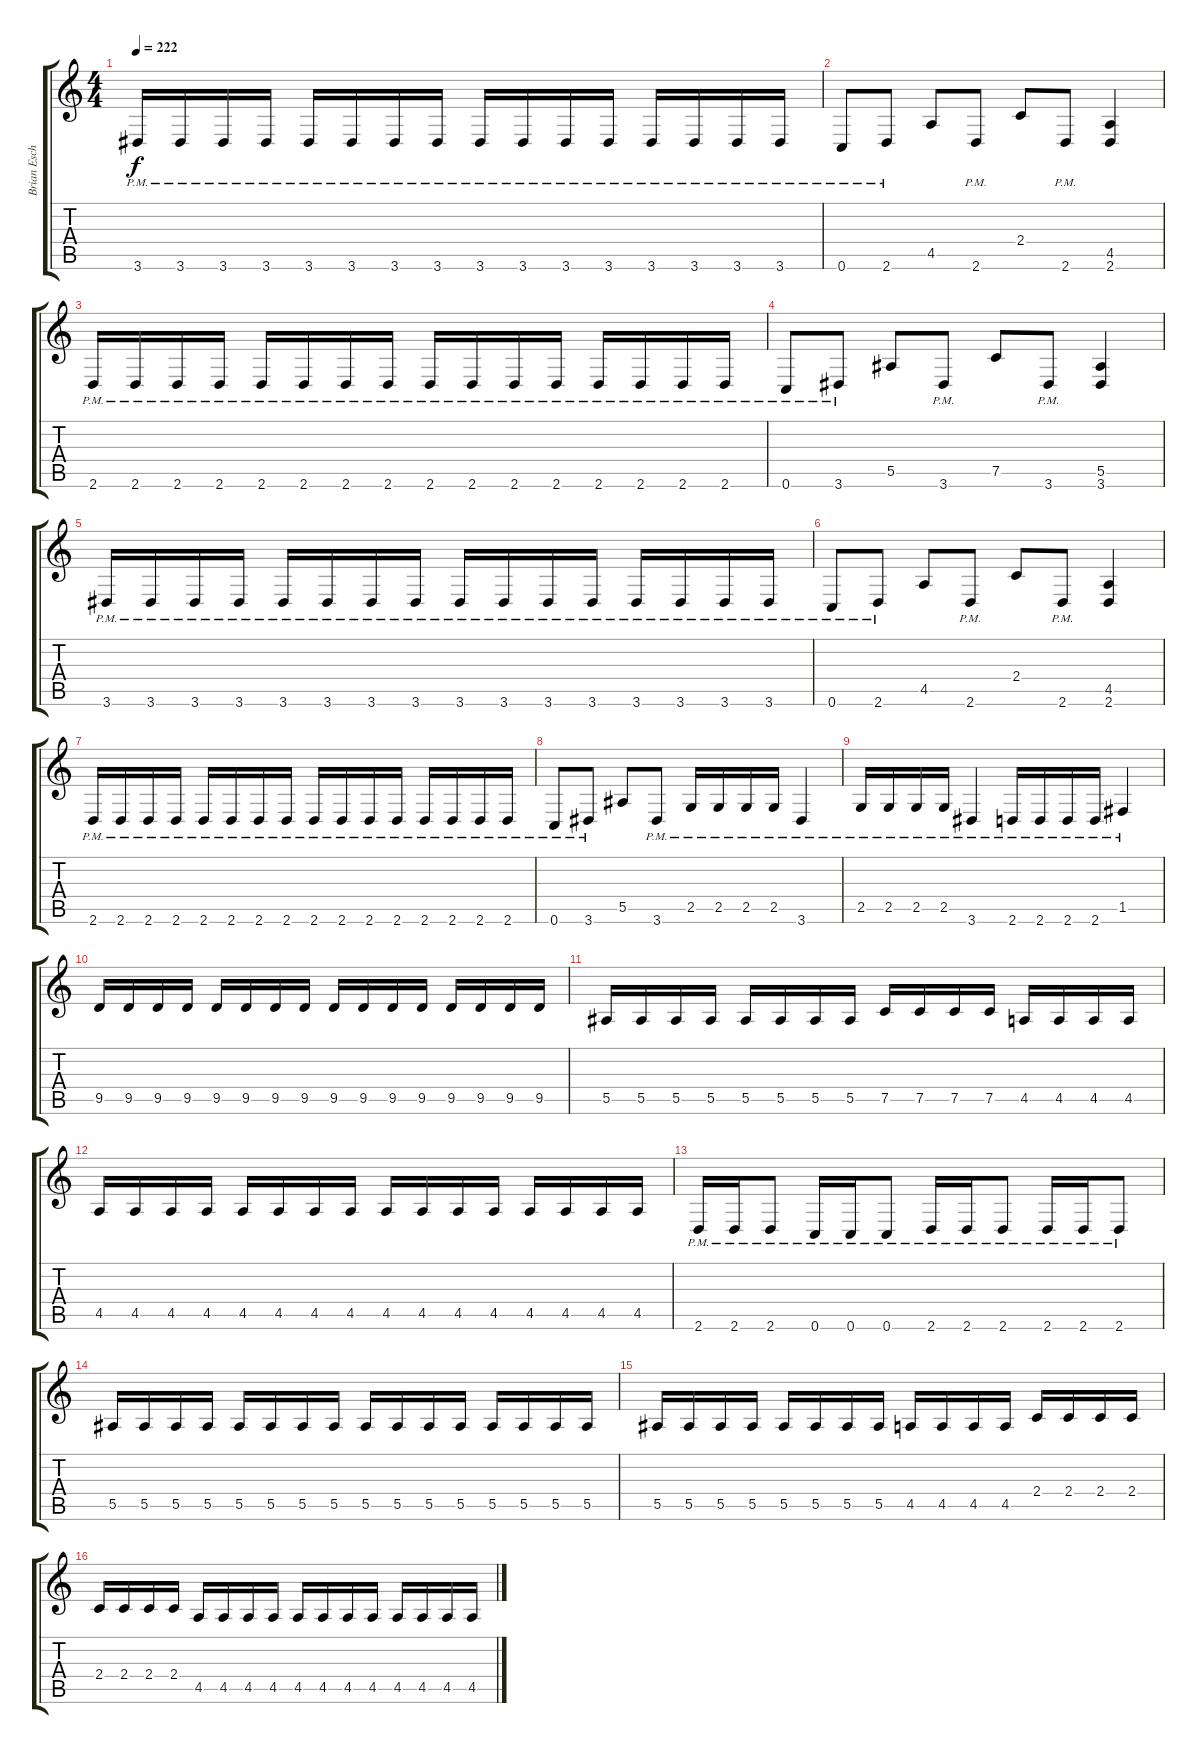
\track ("Brian Eschbach" "Brian Esch") {instrument distortionguitar bank 255}
\staff {score tabs}
\tuning (C4 G3 Eb3 Bb2 F2 C2) {hide}
\ts (4 4)
\tempo 222
\clef g2
\ks c
3.6{pm}.16{dy f} 3.6{pm}.16 3.6{pm}.16 3.6{pm}.16 3.6{pm}.16 3.6{pm}.16 3.6{pm}.16 3.6{pm}.16 3.6{pm}.16 3.6{pm}.16 3.6{pm}.16 3.6{pm}.16 3.6{pm}.16 3.6{pm}.16 3.6{pm}.16 3.6{pm}.16 |
0.6{pm}.8 2.6{pm}.8 4.5.8 2.6{pm}.8 2.4.8 2.6{pm}.8 (4.5 2.6).4 |
2.6{pm}.16 2.6{pm}.16 2.6{pm}.16 2.6{pm}.16 2.6{pm}.16 2.6{pm}.16 2.6{pm}.16 2.6{pm}.16 2.6{pm}.16 2.6{pm}.16 2.6{pm}.16 2.6{pm}.16 2.6{pm}.16 2.6{pm}.16 2.6{pm}.16 2.6{pm}.16 |
0.6{pm}.8 3.6{pm}.8 5.5.8 3.6{pm}.8 7.5.8 3.6{pm}.8 (5.5 3.6).4 |
3.6{pm}.16 3.6{pm}.16 3.6{pm}.16 3.6{pm}.16 3.6{pm}.16 3.6{pm}.16 3.6{pm}.16 3.6{pm}.16 3.6{pm}.16 3.6{pm}.16 3.6{pm}.16 3.6{pm}.16 3.6{pm}.16 3.6{pm}.16 3.6{pm}.16 3.6{pm}.16 |
0.6{pm}.8 2.6{pm}.8 4.5.8 2.6{pm}.8 2.4.8 2.6{pm}.8 (4.5 2.6).4 |
2.6{pm}.16 2.6{pm}.16 2.6{pm}.16 2.6{pm}.16 2.6{pm}.16 2.6{pm}.16 2.6{pm}.16 2.6{pm}.16 2.6{pm}.16 2.6{pm}.16 2.6{pm}.16 2.6{pm}.16 2.6{pm}.16 2.6{pm}.16 2.6{pm}.16 2.6{pm}.16 |
0.6{pm}.8 3.6{pm}.8 5.5.8 3.6{pm}.8 2.5{pm}.16 2.5{pm}.16 2.5{pm}.16 2.5{pm}.16 3.6{pm}.4 |
2.5{pm}.16 2.5{pm}.16 2.5{pm}.16 2.5{pm}.16 3.6{pm}.4 2.6{pm}.16 2.6{pm}.16 2.6{pm}.16 2.6{pm}.16 1.5{pm}.4 |
9.5.16 9.5.16 9.5.16 9.5.16 9.5.16 9.5.16 9.5.16 9.5.16 9.5.16 9.5.16 9.5.16 9.5.16 9.5.16 9.5.16 9.5.16 9.5.16 |
5.5.16 5.5.16 5.5.16 5.5.16 5.5.16 5.5.16 5.5.16 5.5.16 7.5.16 7.5.16 7.5.16 7.5.16 4.5.16 4.5.16 4.5.16 4.5.16 |
4.5.16 4.5.16 4.5.16 4.5.16 4.5.16 4.5.16 4.5.16 4.5.16 4.5.16 4.5.16 4.5.16 4.5.16 4.5.16 4.5.16 4.5.16 4.5.16 |
2.6{pm}.16 2.6{pm}.16 2.6{pm}.8 0.6{pm}.16 0.6{pm}.16 0.6{pm}.8 2.6{pm}.16 2.6{pm}.16 2.6{pm}.8 2.6{pm}.16 2.6{pm}.16 2.6{pm}.8 |
5.5.16 5.5.16 5.5.16 5.5.16 5.5.16 5.5.16 5.5.16 5.5.16 5.5.16 5.5.16 5.5.16 5.5.16 5.5.16 5.5.16 5.5.16 5.5.16 |
5.5.16 5.5.16 5.5.16 5.5.16 5.5.16 5.5.16 5.5.16 5.5.16 4.5.16 4.5.16 4.5.16 4.5.16 2.4.16 2.4.16 2.4.16 2.4.16 |
2.4.16 2.4.16 2.4.16 2.4.16 4.5.16 4.5.16 4.5.16 4.5.16 4.5.16 4.5.16 4.5.16 4.5.16 4.5.16 4.5.16 4.5.16 4.5.16
